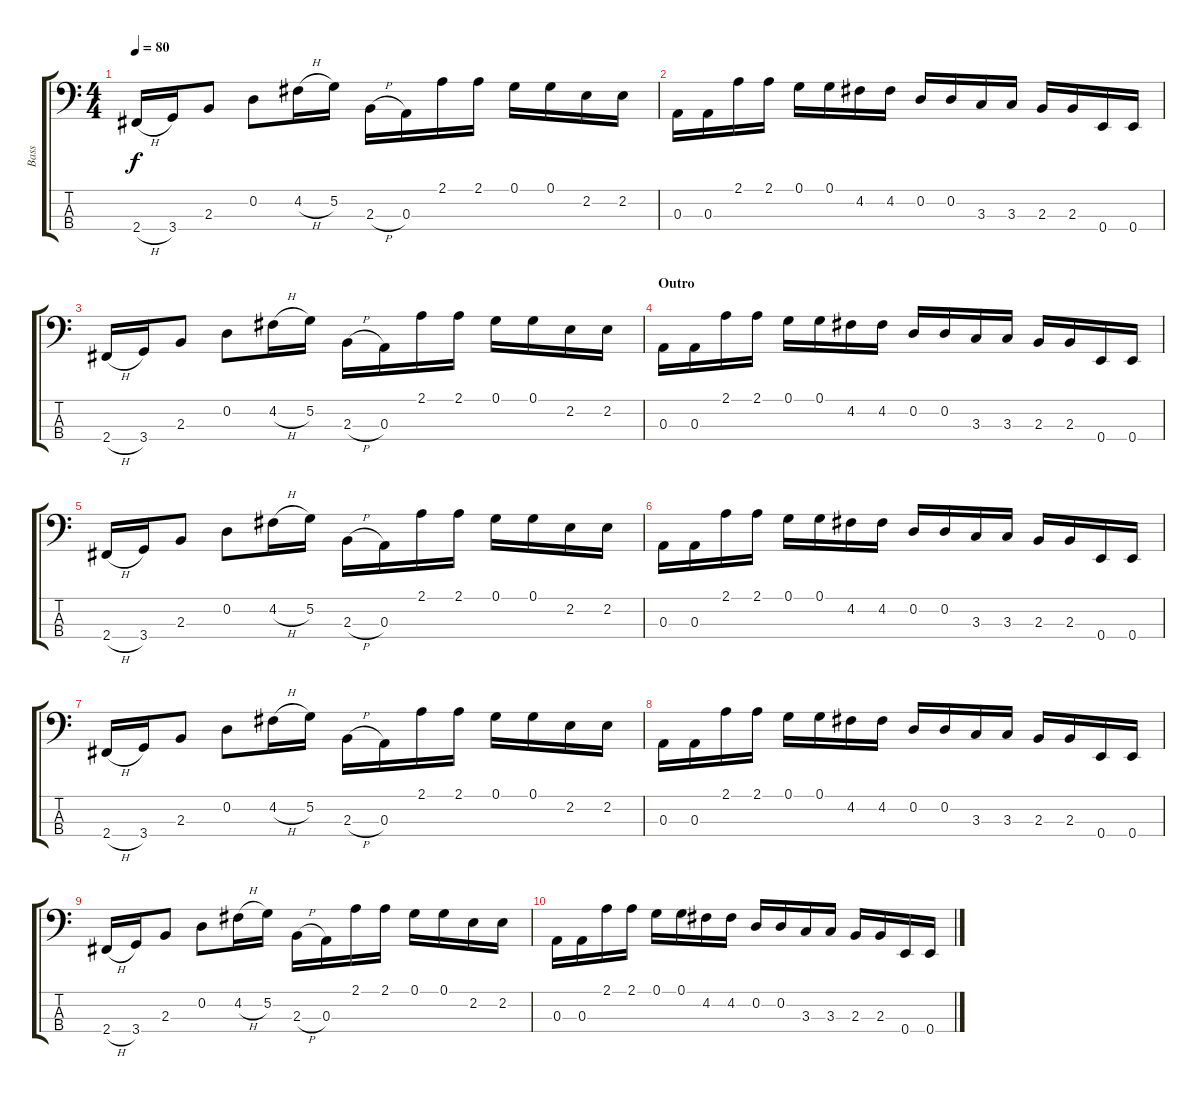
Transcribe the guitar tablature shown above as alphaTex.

\track ("Bass" "Bass") {instrument electricbassfinger}
\staff {score tabs}
\tuning (G2 D2 A1 E1) {hide}
\ts (4 4)
\tempo 80
\clef f4
\ks c
2.4{h}.16{dy f} 3.4.16 2.3.8 0.2.8 4.2{h}.16 5.2.16 2.3{h}.16 0.3.16 2.1.16 2.1.16 0.1.16 0.1.16 2.2.16 2.2.16 |
0.3.16 0.3.16 2.1.16 2.1.16 0.1.16 0.1.16 4.2.16 4.2.16 0.2.16 0.2.16 3.3.16 3.3.16 2.3.16 2.3.16 0.4.16 0.4.16 |
2.4{h}.16 3.4.16 2.3.8 0.2.8 4.2{h}.16 5.2.16 2.3{h}.16 0.3.16 2.1.16 2.1.16 0.1.16 0.1.16 2.2.16 2.2.16 |
\section ("" "Outro")
0.3.16 0.3.16 2.1.16 2.1.16 0.1.16 0.1.16 4.2.16 4.2.16 0.2.16 0.2.16 3.3.16 3.3.16 2.3.16 2.3.16 0.4.16 0.4.16 |
2.4{h}.16 3.4.16 2.3.8 0.2.8 4.2{h}.16 5.2.16 2.3{h}.16 0.3.16 2.1.16 2.1.16 0.1.16 0.1.16 2.2.16 2.2.16 |
0.3.16 0.3.16 2.1.16 2.1.16 0.1.16 0.1.16 4.2.16 4.2.16 0.2.16 0.2.16 3.3.16 3.3.16 2.3.16 2.3.16 0.4.16 0.4.16 |
2.4{h}.16 3.4.16 2.3.8 0.2.8 4.2{h}.16 5.2.16 2.3{h}.16 0.3.16 2.1.16 2.1.16 0.1.16 0.1.16 2.2.16 2.2.16 |
0.3.16 0.3.16 2.1.16 2.1.16 0.1.16 0.1.16 4.2.16 4.2.16 0.2.16 0.2.16 3.3.16 3.3.16 2.3.16 2.3.16 0.4.16 0.4.16 |
2.4{h}.16 3.4.16 2.3.8 0.2.8 4.2{h}.16 5.2.16 2.3{h}.16 0.3.16 2.1.16 2.1.16 0.1.16 0.1.16 2.2.16 2.2.16 |
0.3.16 0.3.16 2.1.16 2.1.16 0.1.16 0.1.16 4.2.16 4.2.16 0.2.16 0.2.16 3.3.16 3.3.16 2.3.16 2.3.16 0.4.16 0.4.16
